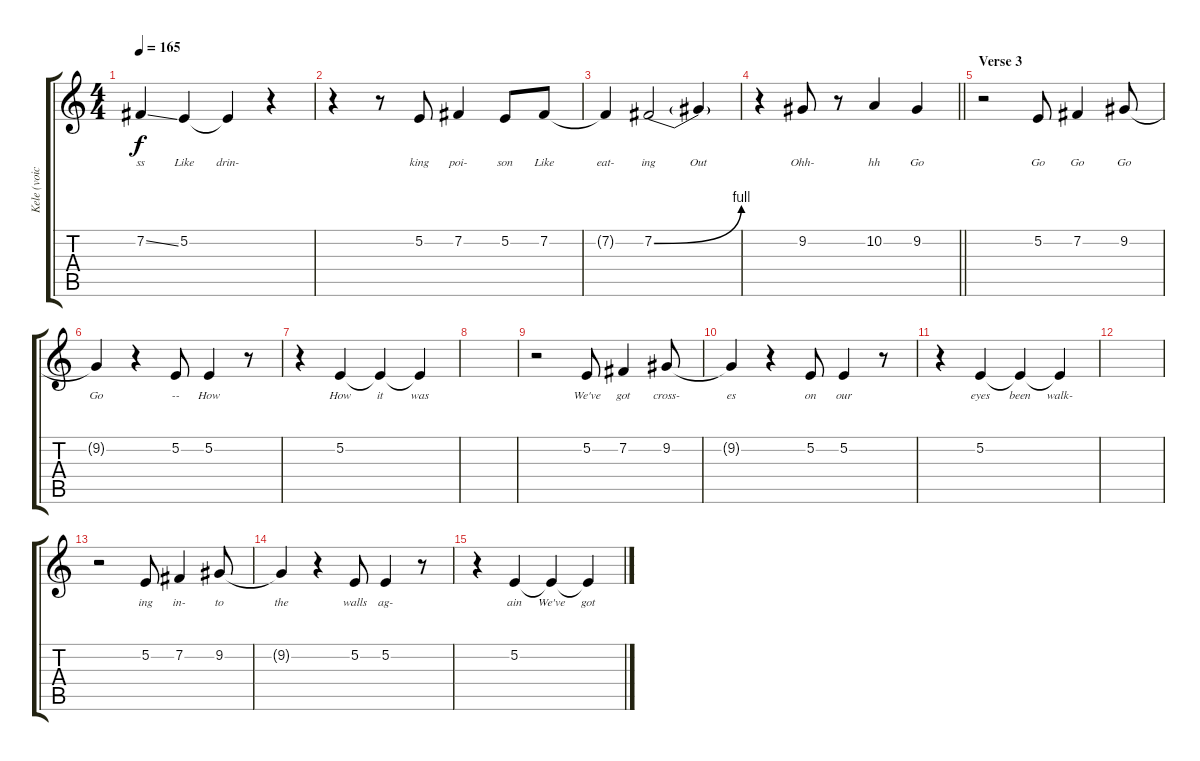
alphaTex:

\track ("Kele (voice)" "Kele (voic") {instrument oboe}
\staff {score tabs}
\tuning (E4 B3 G3 D3 A2 E2) {hide}
\ts (4 4)
\tempo 165
\clef g2
\ks c
7.2{ss}.4{lyrics (0 "ss") lyrics (1 "") lyrics (2 "") lyrics (3 "") lyrics (4 "") dy f} 5.2.4{lyrics (0 "Like") lyrics (1 "") lyrics (2 "") lyrics (3 "") lyrics (4 "")} 5.2{t}.4{lyrics (0 "drin-") lyrics (1 "") lyrics (2 "") lyrics (3 "") lyrics (4 "")} r.4 |
r.4 r.8 5.2.8{lyrics (0 "king") lyrics (1 "") lyrics (2 "") lyrics (3 "") lyrics (4 "")} 7.2.4{lyrics (0 "poi-") lyrics (1 "") lyrics (2 "") lyrics (3 "") lyrics (4 "")} 5.2.8{lyrics (0 "son") lyrics (1 "") lyrics (2 "") lyrics (3 "") lyrics (4 "")} 7.2.8{lyrics (0 "Like") lyrics (1 "") lyrics (2 "") lyrics (3 "") lyrics (4 "")} |
7.2{t}.4{lyrics (0 "eat-") lyrics (1 "") lyrics (2 "") lyrics (3 "") lyrics (4 "")} 7.2{be (bend 0 0 60 4)}.2{lyrics (0 "ing") lyrics (1 "") lyrics (2 "") lyrics (3 "") lyrics (4 "")} 7.2{t}.4{lyrics (0 "Out") lyrics (1 "") lyrics (2 "") lyrics (3 "") lyrics (4 "")} |
\barLineRight lightlight
r.4 9.2.8{lyrics (0 "Ohh-") lyrics (1 "") lyrics (2 "") lyrics (3 "") lyrics (4 "")} r.8 10.2.4{lyrics (0 "hh") lyrics (1 "") lyrics (2 "") lyrics (3 "") lyrics (4 "")} 9.2.4{lyrics (0 "Go") lyrics (1 "") lyrics (2 "") lyrics (3 "") lyrics (4 "")} |
\section ("" "Verse 3")
r.2 5.2.8{lyrics (0 "Go") lyrics (1 "") lyrics (2 "") lyrics (3 "") lyrics (4 "")} 7.2.4{lyrics (0 "Go") lyrics (1 "") lyrics (2 "") lyrics (3 "") lyrics (4 "")} 9.2.8{lyrics (0 "Go") lyrics (1 "") lyrics (2 "") lyrics (3 "") lyrics (4 "")} |
9.2{t}.4{lyrics (0 "Go") lyrics (1 "") lyrics (2 "") lyrics (3 "") lyrics (4 "")} r.4 5.2.8{lyrics (0 "--") lyrics (1 "") lyrics (2 "") lyrics (3 "") lyrics (4 "")} 5.2.4{lyrics (0 "How") lyrics (1 "") lyrics (2 "") lyrics (3 "") lyrics (4 "")} r.8 |
r.4 5.2.4{lyrics (0 "How") lyrics (1 "") lyrics (2 "") lyrics (3 "") lyrics (4 "")} 5.2{t}.4{lyrics (0 "it") lyrics (1 "") lyrics (2 "") lyrics (3 "") lyrics (4 "")} 5.2{t}.4{lyrics (0 "was") lyrics (1 "") lyrics (2 "") lyrics (3 "") lyrics (4 "")} |
|
r.2 5.2.8{lyrics (0 "We've") lyrics (1 "") lyrics (2 "") lyrics (3 "") lyrics (4 "")} 7.2.4{lyrics (0 "got") lyrics (1 "") lyrics (2 "") lyrics (3 "") lyrics (4 "")} 9.2.8{lyrics (0 "cross-") lyrics (1 "") lyrics (2 "") lyrics (3 "") lyrics (4 "")} |
9.2{t}.4{lyrics (0 "es") lyrics (1 "") lyrics (2 "") lyrics (3 "") lyrics (4 "")} r.4 5.2.8{lyrics (0 "on") lyrics (1 "") lyrics (2 "") lyrics (3 "") lyrics (4 "")} 5.2.4{lyrics (0 "our") lyrics (1 "") lyrics (2 "") lyrics (3 "") lyrics (4 "")} r.8 |
r.4 5.2.4{lyrics (0 "eyes") lyrics (1 "") lyrics (2 "") lyrics (3 "") lyrics (4 "")} 5.2{t}.4{lyrics (0 "been") lyrics (1 "") lyrics (2 "") lyrics (3 "") lyrics (4 "")} 5.2{t}.4{lyrics (0 "walk-") lyrics (1 "") lyrics (2 "") lyrics (3 "") lyrics (4 "")} |
|
r.2 5.2.8{lyrics (0 "ing") lyrics (1 "") lyrics (2 "") lyrics (3 "") lyrics (4 "")} 7.2.4{lyrics (0 "in-") lyrics (1 "") lyrics (2 "") lyrics (3 "") lyrics (4 "")} 9.2.8{lyrics (0 "to") lyrics (1 "") lyrics (2 "") lyrics (3 "") lyrics (4 "")} |
9.2{t}.4{lyrics (0 "the") lyrics (1 "") lyrics (2 "") lyrics (3 "") lyrics (4 "")} r.4 5.2.8{lyrics (0 "walls") lyrics (1 "") lyrics (2 "") lyrics (3 "") lyrics (4 "")} 5.2.4{lyrics (0 "ag-") lyrics (1 "") lyrics (2 "") lyrics (3 "") lyrics (4 "")} r.8 |
r.4 5.2.4{lyrics (0 "ain") lyrics (1 "") lyrics (2 "") lyrics (3 "") lyrics (4 "")} 5.2{t}.4{lyrics (0 "We've") lyrics (1 "") lyrics (2 "") lyrics (3 "") lyrics (4 "")} 5.2{t}.4{lyrics (0 "got") lyrics (1 "") lyrics (2 "") lyrics (3 "") lyrics (4 "")}
